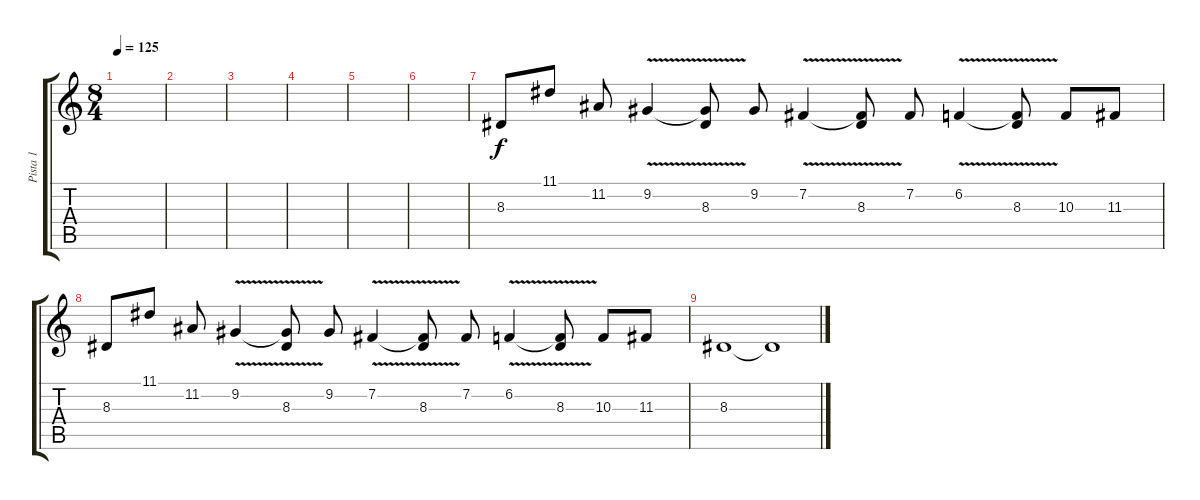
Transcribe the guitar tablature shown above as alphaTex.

\track ("Pista 1" "Pista 1") {instrument pad3polysynth}
\staff {score tabs}
\tuning (E4 B3 G3 D3 A2 E2) {hide}
\ts (8 4)
\tempo 125
\clef g2
\ks c
|
|
|
|
|
|
8.3.8 11.1.8 11.2.8 9.2{v}.4 (9.2{t} 8.3).8 9.2.8 7.2{v}.4 (7.2{t} 8.3).8 7.2.8 6.2{v}.4 (6.2{t} 8.3).8 10.3.8 11.3.8 |
8.3.8 11.1.8 11.2.8 9.2{v}.4 (9.2{t} 8.3).8 9.2.8 7.2{v}.4 (7.2{t} 8.3).8 7.2.8 6.2{v}.4 (6.2{t} 8.3).8 10.3.8 11.3.8 |
8.3.1 8.3{t}.1
